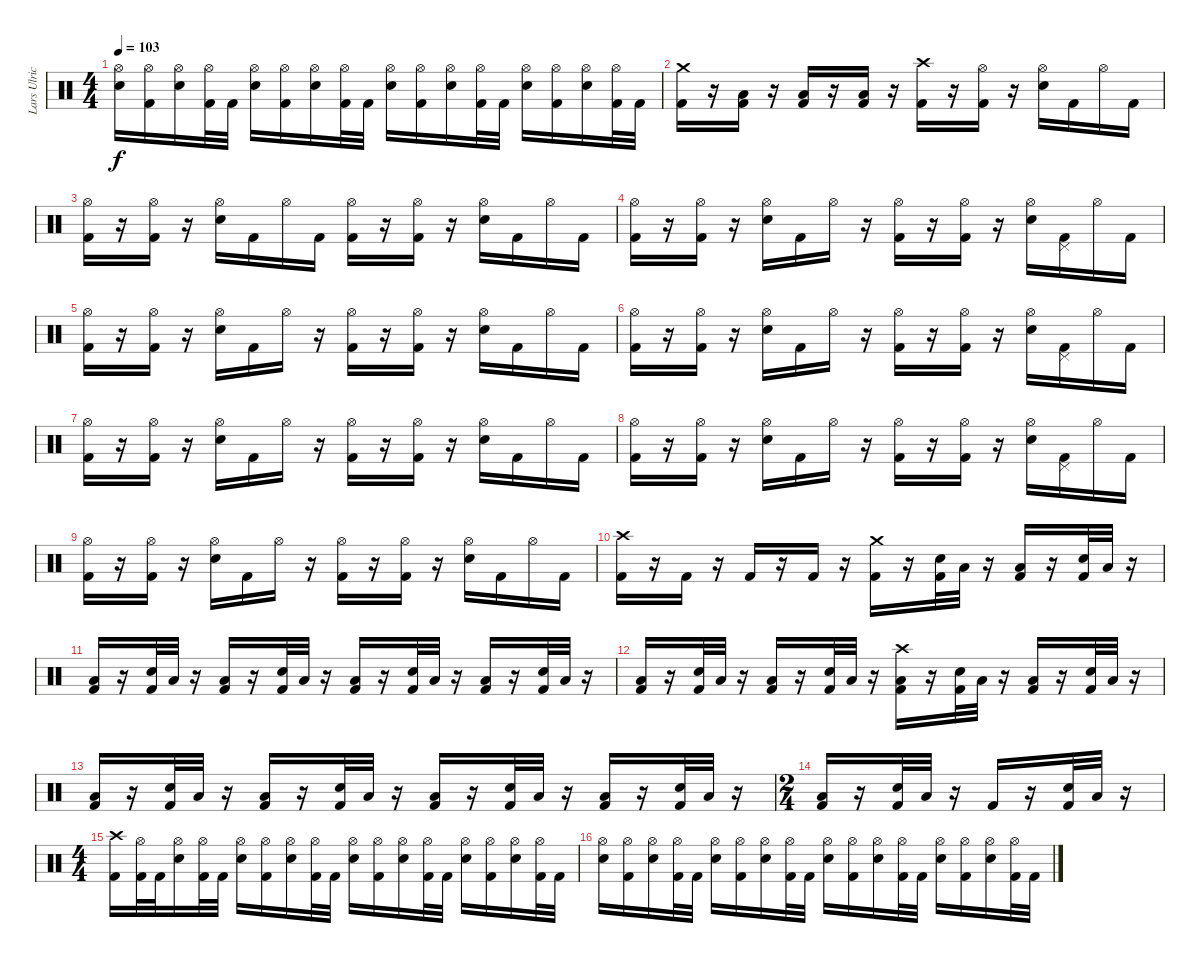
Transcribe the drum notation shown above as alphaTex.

\track ("Lars Ulrich" "Lars Ulric") {instrument percussion}
\staff {score}
\articulation defaults
\ts (4 4)
\tempo 103
\clef neutral
\ks c
("Hi-Hat (open)" "Snare (hit) 2").16{dy f} ("Hi-Hat (open)" "Kick (hit) 2").16 ("Hi-Hat (open)" "Snare (hit) 2").16 ("Hi-Hat (open)" "Kick (hit) 2").32 "Kick (hit) 2".32 ("Hi-Hat (open)" "Snare (hit) 2").16 ("Hi-Hat (open)" "Kick (hit) 2").16 ("Hi-Hat (open)" "Snare (hit) 2").16 ("Hi-Hat (open)" "Kick (hit) 2").32 "Kick (hit) 2".32 ("Hi-Hat (open)" "Snare (hit) 2").16 ("Hi-Hat (open)" "Kick (hit) 2").16 ("Hi-Hat (open)" "Snare (hit) 2").16 ("Hi-Hat (open)" "Kick (hit) 2").32 "Kick (hit) 2".32 ("Hi-Hat (open)" "Snare (hit) 2").16 ("Hi-Hat (open)" "Kick (hit) 2").16 ("Hi-Hat (open)" "Snare (hit) 2").16 ("Hi-Hat (open)" "Kick (hit) 2").32 "Kick (hit) 2".32 |
("Crash medium (hit)" "Kick (hit) 2").16 r.16 ("Low Floor Tom (hit)" "Kick (hit) 2").16 r.16 ("Low Floor Tom (hit)" "Kick (hit) 2").16 r.16 ("Low Floor Tom (hit)" "Kick (hit) 2").16 r.16 ("Crash high (hit)" "Kick (hit) 2").16 r.16 ("Hi-Hat (open)" "Kick (hit) 2").16 r.16 ("Hi-Hat (open)" "Snare (hit) 2").16 "Kick (hit) 2".16 "Hi-Hat (open)".16 "Kick (hit) 2".16 |
("Hi-Hat (open)" "Kick (hit) 2").16 r.16 ("Hi-Hat (open)" "Kick (hit) 2").16 r.16 ("Hi-Hat (open)" "Snare (hit) 2").16 "Kick (hit) 2".16 "Hi-Hat (open)".16 "Kick (hit) 2".16 ("Hi-Hat (open)" "Kick (hit) 2").16 r.16 ("Hi-Hat (open)" "Kick (hit) 2").16 r.16 ("Hi-Hat (open)" "Snare (hit) 2").16 "Kick (hit) 2".16 "Hi-Hat (open)".16 "Kick (hit) 2".16 |
("Hi-Hat (open)" "Kick (hit) 2").16 r.16 ("Hi-Hat (open)" "Kick (hit) 2").16 r.16 ("Hi-Hat (open)" "Snare (hit) 2").16 "Kick (hit) 2".16 "Hi-Hat (open)".16 r.16 ("Hi-Hat (open)" "Kick (hit) 2").16 r.16 ("Hi-Hat (open)" "Kick (hit) 2").16 r.16 ("Hi-Hat (open)" "Snare (hit) 2").16 ("Pedal Hi-Hat (hit)" "Kick (hit) 2").16 "Hi-Hat (open)".16 "Kick (hit) 2".16 |
("Hi-Hat (open)" "Kick (hit) 2").16 r.16 ("Hi-Hat (open)" "Kick (hit) 2").16 r.16 ("Hi-Hat (open)" "Snare (hit) 2").16 "Kick (hit) 2".16 "Hi-Hat (open)".16 r.16 ("Hi-Hat (open)" "Kick (hit) 2").16 r.16 ("Hi-Hat (open)" "Kick (hit) 2").16 r.16 ("Hi-Hat (open)" "Snare (hit) 2").16 "Kick (hit) 2".16 "Hi-Hat (open)".16 "Kick (hit) 2".16 |
("Hi-Hat (open)" "Kick (hit) 2").16 r.16 ("Hi-Hat (open)" "Kick (hit) 2").16 r.16 ("Hi-Hat (open)" "Snare (hit) 2").16 "Kick (hit) 2".16 "Hi-Hat (open)".16 r.16 ("Hi-Hat (open)" "Kick (hit) 2").16 r.16 ("Hi-Hat (open)" "Kick (hit) 2").16 r.16 ("Hi-Hat (open)" "Snare (hit) 2").16 ("Pedal Hi-Hat (hit)" "Kick (hit) 2").16 "Hi-Hat (open)".16 "Kick (hit) 2".16 |
("Hi-Hat (open)" "Kick (hit) 2").16 r.16 ("Hi-Hat (open)" "Kick (hit) 2").16 r.16 ("Hi-Hat (open)" "Snare (hit) 2").16 "Kick (hit) 2".16 "Hi-Hat (open)".16 r.16 ("Hi-Hat (open)" "Kick (hit) 2").16 r.16 ("Hi-Hat (open)" "Kick (hit) 2").16 r.16 ("Hi-Hat (open)" "Snare (hit) 2").16 "Kick (hit) 2".16 "Hi-Hat (open)".16 "Kick (hit) 2".16 |
("Hi-Hat (open)" "Kick (hit) 2").16 r.16 ("Hi-Hat (open)" "Kick (hit) 2").16 r.16 ("Hi-Hat (open)" "Snare (hit) 2").16 "Kick (hit) 2".16 "Hi-Hat (open)".16 r.16 ("Hi-Hat (open)" "Kick (hit) 2").16 r.16 ("Hi-Hat (open)" "Kick (hit) 2").16 r.16 ("Hi-Hat (open)" "Snare (hit) 2").16 ("Pedal Hi-Hat (hit)" "Kick (hit) 2").16 "Hi-Hat (open)".16 "Kick (hit) 2".16 |
("Hi-Hat (open)" "Kick (hit) 2").16 r.16 ("Hi-Hat (open)" "Kick (hit) 2").16 r.16 ("Hi-Hat (open)" "Snare (hit) 2").16 "Kick (hit) 2".16 "Hi-Hat (open)".16 r.16 ("Hi-Hat (open)" "Kick (hit) 2").16 r.16 ("Hi-Hat (open)" "Kick (hit) 2").16 r.16 ("Hi-Hat (open)" "Snare (hit) 2").16 "Kick (hit) 2".16 "Hi-Hat (open)".16 "Kick (hit) 2".16 |
("Crash high (hit)" "Kick (hit) 2").16 r.16 "Kick (hit) 2".16 r.16 "Kick (hit) 2".16 r.16 "Kick (hit) 2".16 r.16 ("Crash medium (hit)" "Kick (hit) 2").16 r.16 ("Snare (hit) 2" "Kick (hit) 2").32 "Low Floor Tom (hit)".32 r.16 ("Low Floor Tom (hit)" "Kick (hit) 2").16 r.16 ("Snare (hit) 2" "Kick (hit) 2").32 "Low Floor Tom (hit)".32 r.16 |
("Low Floor Tom (hit)" "Kick (hit) 2").16 r.16 ("Snare (hit) 2" "Kick (hit) 2").32 "Low Floor Tom (hit)".32 r.16 ("Low Floor Tom (hit)" "Kick (hit) 2").16 r.16 ("Snare (hit) 2" "Kick (hit) 2").32 "Low Floor Tom (hit)".32 r.16 ("Low Floor Tom (hit)" "Kick (hit) 2").16 r.16 ("Snare (hit) 2" "Kick (hit) 2").32 "Low Floor Tom (hit)".32 r.16 ("Low Floor Tom (hit)" "Kick (hit) 2").16 r.16 ("Snare (hit) 2" "Kick (hit) 2").32 "Low Floor Tom (hit)".32 r.16 |
("Low Floor Tom (hit)" "Kick (hit) 2").16 r.16 ("Snare (hit) 2" "Kick (hit) 2").32 "Low Floor Tom (hit)".32 r.16 ("Low Floor Tom (hit)" "Kick (hit) 2").16 r.16 ("Snare (hit) 2" "Kick (hit) 2").32 "Low Floor Tom (hit)".32 r.16 ("Crash high (hit)" "Low Floor Tom (hit)" "Kick (hit) 2").16 r.16 ("Snare (hit) 2" "Kick (hit) 2").32 "Low Floor Tom (hit)".32 r.16 ("Low Floor Tom (hit)" "Kick (hit) 2").16 r.16 ("Snare (hit) 2" "Kick (hit) 2").32 "Low Floor Tom (hit)".32 r.16 |
("Low Floor Tom (hit)" "Kick (hit) 2").16 r.16 ("Snare (hit) 2" "Kick (hit) 2").32 "Low Floor Tom (hit)".32 r.16 ("Low Floor Tom (hit)" "Kick (hit) 2").16 r.16 ("Snare (hit) 2" "Kick (hit) 2").32 "Low Floor Tom (hit)".32 r.16 ("Low Floor Tom (hit)" "Kick (hit) 2").16 r.16 ("Snare (hit) 2" "Kick (hit) 2").32 "Low Floor Tom (hit)".32 r.16 ("Low Floor Tom (hit)" "Kick (hit) 2").16 r.16 ("Snare (hit) 2" "Kick (hit) 2").32 "Low Floor Tom (hit)".32 r.16 |
\ts (2 4)
("Low Floor Tom (hit)" "Kick (hit) 2").16 r.16 ("Snare (hit) 2" "Kick (hit) 2").32 "Low Floor Tom (hit)".32 r.16 "Kick (hit) 2".16 r.16 ("Snare (hit) 2" "Kick (hit) 2").32 "Low Floor Tom (hit)".32 r.16 |
\ts (4 4)
("Crash high (hit)" "Kick (hit) 2").16 ("Hi-Hat (open)" "Kick (hit) 2").32 "Kick (hit) 2".32 ("Hi-Hat (open)" "Snare (hit) 2").16 ("Hi-Hat (open)" "Kick (hit) 2").32 "Kick (hit) 2".32 ("Hi-Hat (open)" "Snare (hit) 2").16 ("Hi-Hat (open)" "Kick (hit) 2").16 ("Hi-Hat (open)" "Snare (hit) 2").16 ("Hi-Hat (open)" "Kick (hit) 2").32 "Kick (hit) 2".32 ("Hi-Hat (open)" "Snare (hit) 2").16 ("Hi-Hat (open)" "Kick (hit) 2").16 ("Hi-Hat (open)" "Snare (hit) 2").16 ("Hi-Hat (open)" "Kick (hit) 2").32 "Kick (hit) 2".32 ("Hi-Hat (open)" "Snare (hit) 2").16 ("Hi-Hat (open)" "Kick (hit) 2").16 ("Hi-Hat (open)" "Snare (hit) 2").16 ("Hi-Hat (open)" "Kick (hit) 2").32 "Kick (hit) 2".32 |
("Hi-Hat (open)" "Snare (hit) 2").16 ("Hi-Hat (open)" "Kick (hit) 2").16 ("Hi-Hat (open)" "Snare (hit) 2").16 ("Hi-Hat (open)" "Kick (hit) 2").32 "Kick (hit) 2".32 ("Hi-Hat (open)" "Snare (hit) 2").16 ("Hi-Hat (open)" "Kick (hit) 2").16 ("Hi-Hat (open)" "Snare (hit) 2").16 ("Hi-Hat (open)" "Kick (hit) 2").32 "Kick (hit) 2".32 ("Hi-Hat (open)" "Snare (hit) 2").16 ("Hi-Hat (open)" "Kick (hit) 2").16 ("Hi-Hat (open)" "Snare (hit) 2").16 ("Hi-Hat (open)" "Kick (hit) 2").32 "Kick (hit) 2".32 ("Hi-Hat (open)" "Snare (hit) 2").16 ("Hi-Hat (open)" "Kick (hit) 2").16 ("Hi-Hat (open)" "Snare (hit) 2").16 ("Hi-Hat (open)" "Kick (hit) 2").32 "Kick (hit) 2".32
